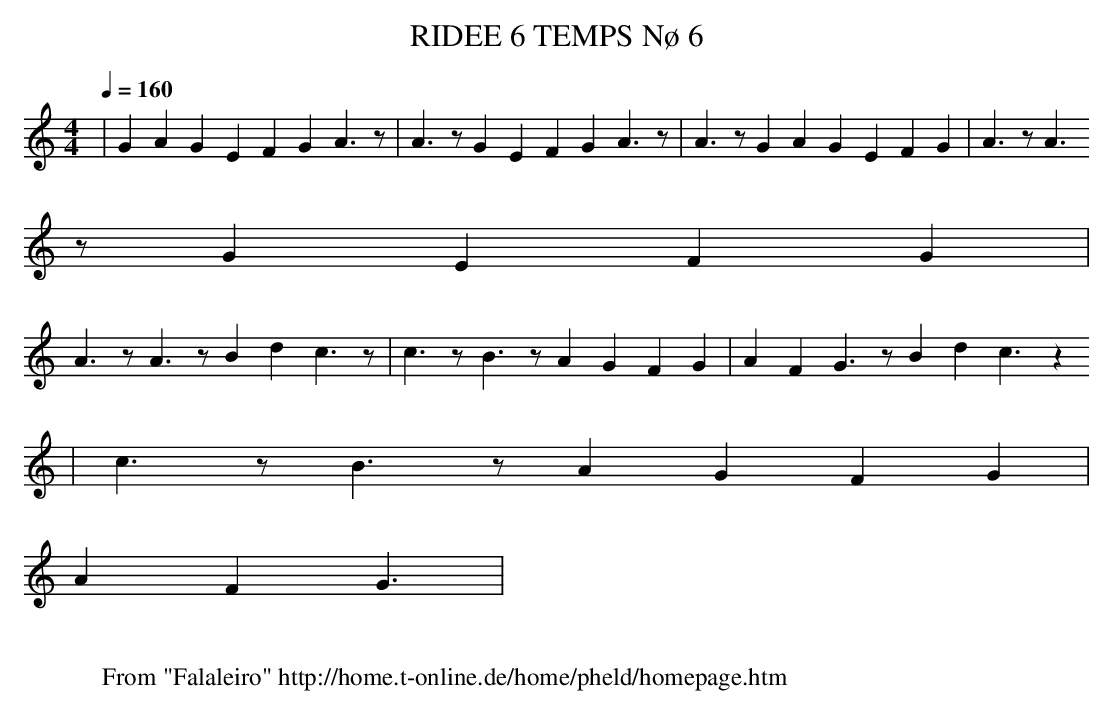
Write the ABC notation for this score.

X:1
T:RIDEE 6 TEMPS Nø 6
M:4/4
L:1/4
Q:1/4=160
K:C
|GAGE FGA3/2 z/2 |A3/2 z/2 GE FGA3/2 z/2 |A3/2 z/2 GA GEFG|A3/2 z/2 A3/2
 z/2 GEFG|
A3/2 z/2 A3/2 z/2 Bdc3/2 z/2 |c3/2 z/2 B3/2 z/2 AGFG|AFG3/2 z/2 Bdc3/2 z
/2 |c3/2 z/2 B3/2 z/2 AGFG|
AFG3/2|
W:
W: From "Falaleiro" http://home.t-online.de/home/pheld/homepage.htm
